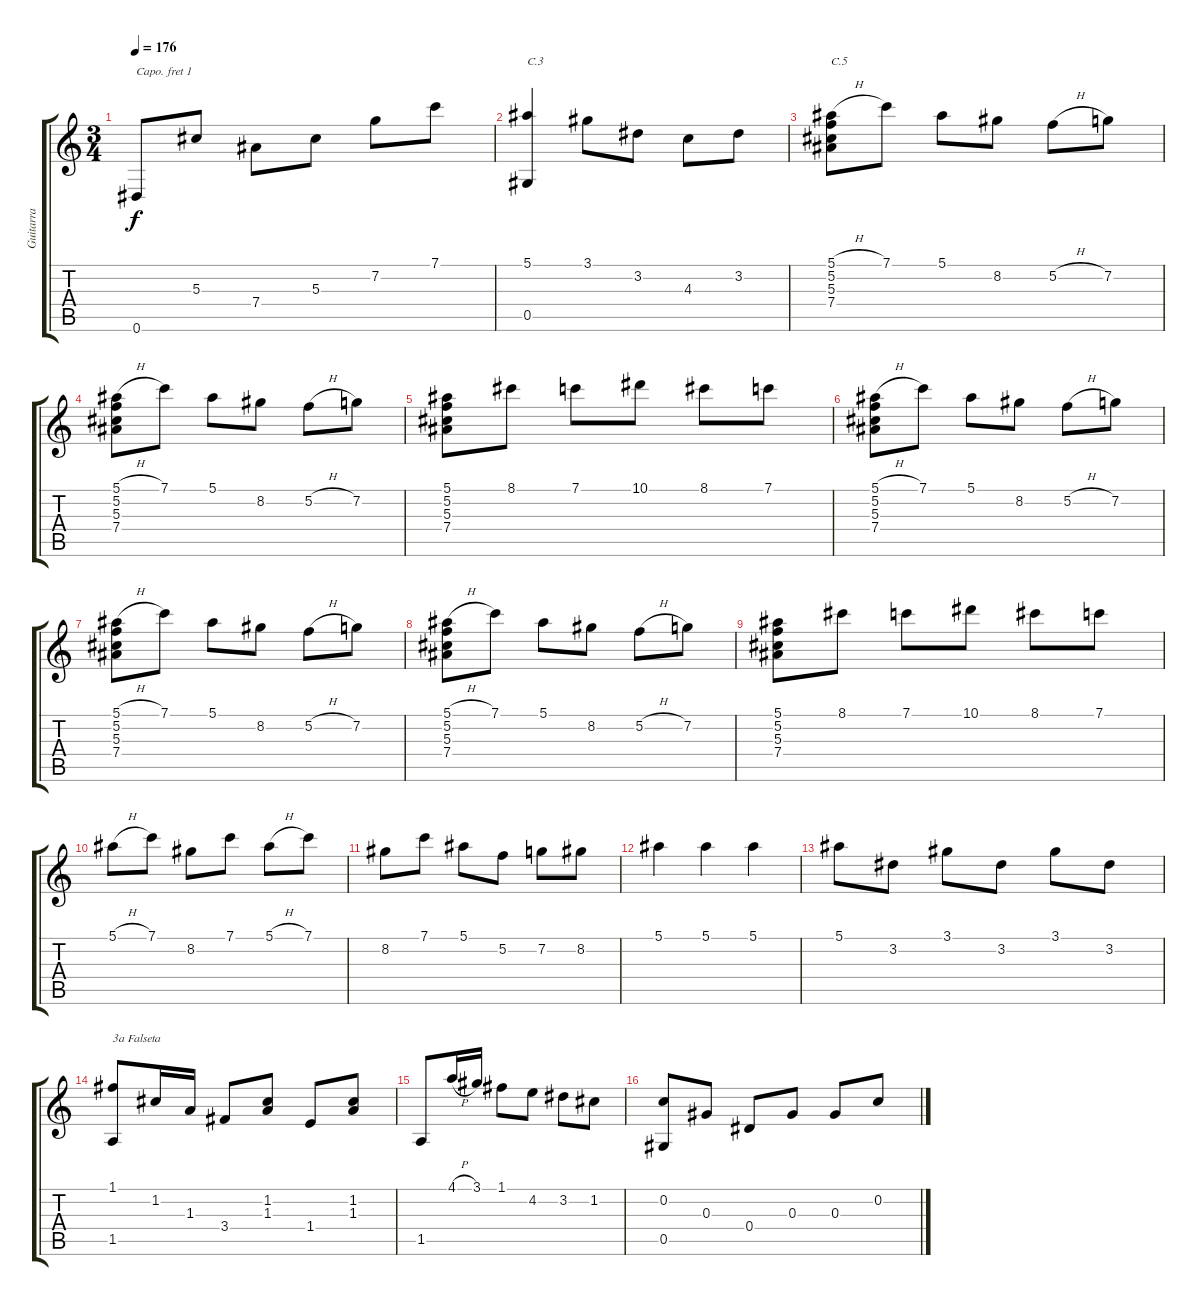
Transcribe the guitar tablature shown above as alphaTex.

\track ("Guitarra" "Guitarra") {instrument acousticguitarnylon}
\staff {score tabs}
\capo 1
\tuning (E4 B3 G3 D3 G2 D2) {hide}
\ts (3 4)
\tempo 176
\clef g2
\ks c
0.6.8{dy f} 5.3.8 7.4.8 5.3.8 7.2.8 7.1.8 |
(5.1 0.5).4{txt "C.3"} 3.1.8 3.2.8 4.3.8 3.2.8 |
(5.1{h} 5.2 5.3 7.4).8{txt "C.5"} 7.1.8 5.1.8 8.2.8 5.2{h}.8 7.2.8 |
(5.1{h} 5.2 5.3 7.4).8 7.1.8 5.1.8 8.2.8 5.2{h}.8 7.2.8 |
(5.1 5.2 5.3 7.4).8 8.1.8 7.1.8 10.1.8 8.1.8 7.1.8 |
(5.1{h} 5.2 5.3 7.4).8 7.1.8 5.1.8 8.2.8 5.2{h}.8 7.2.8 |
(5.1{h} 5.2 5.3 7.4).8 7.1.8 5.1.8 8.2.8 5.2{h}.8 7.2.8 |
(5.1{h} 5.2 5.3 7.4).8 7.1.8 5.1.8 8.2.8 5.2{h}.8 7.2.8 |
(5.1 5.2 5.3 7.4).8 8.1.8 7.1.8 10.1.8 8.1.8 7.1.8 |
5.1{h}.8 7.1.8 8.2.8 7.1.8 5.1{h}.8 7.1.8 |
8.2.8 7.1.8 5.1.8 5.2.8 7.2.8 8.2.8 |
5.1.4 5.1.4 5.1.4 |
5.1.8 3.2.8 3.1.8 3.2.8 3.1.8 3.2.8 |
(1.1 1.5).8{txt "3a Falseta"} 1.2.16 1.3.16 3.4.8 (1.2 1.3).8 1.4.8 (1.2 1.3).8 |
1.5.8 4.1{h}.16 3.1.16 1.1.8 4.2.8 3.2.8 1.2.8 |
(0.2 0.5).8 0.3.8 0.4.8 0.3.8 0.3.8 0.2.8
